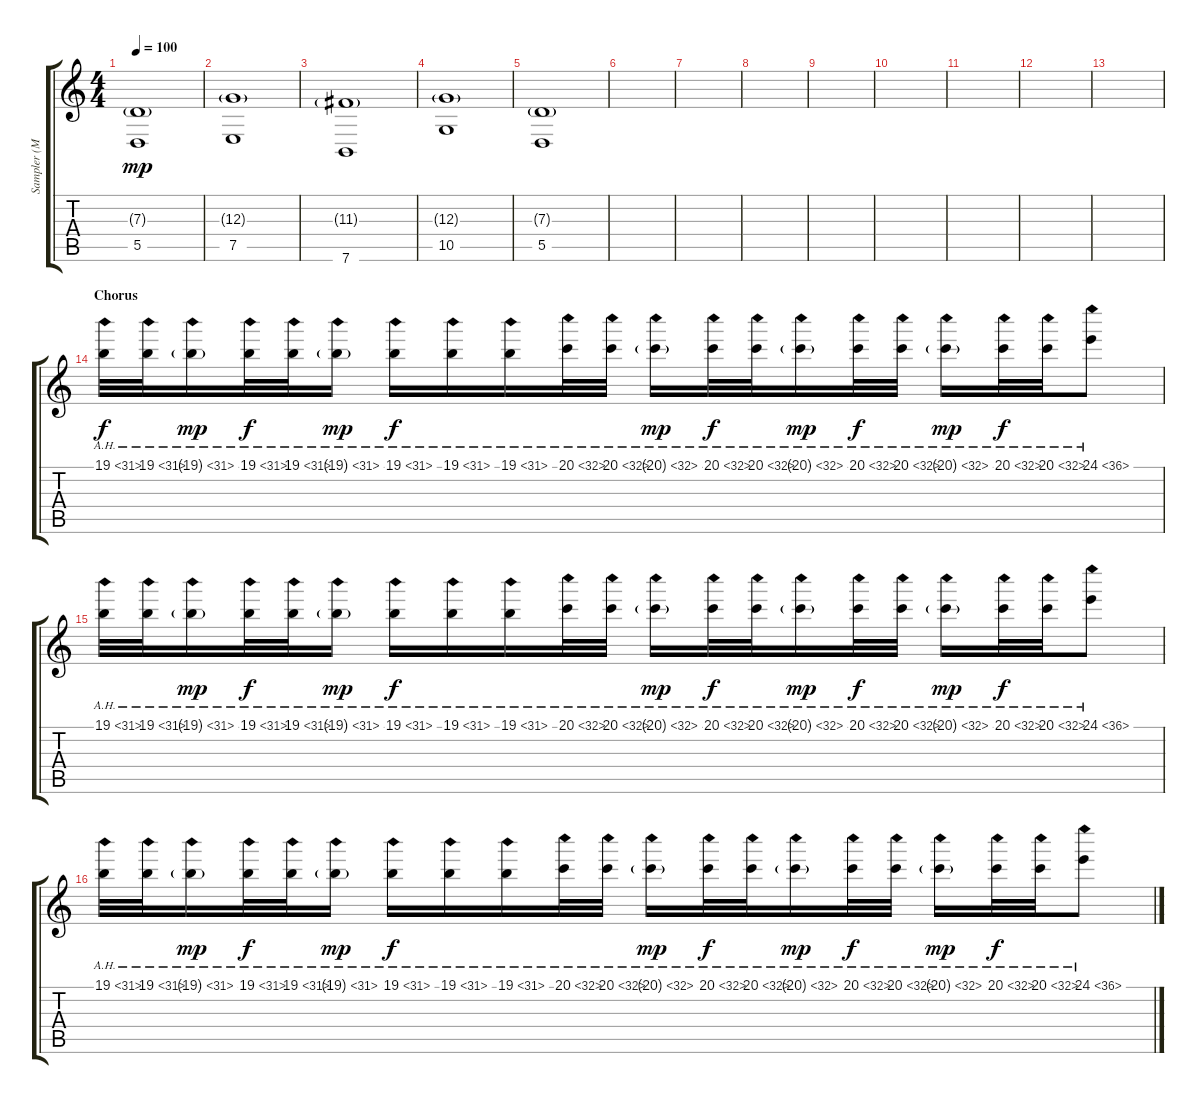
\track ("Sampler (Mr.Hahn)" "Sampler (M") {instrument flute}
\staff {score tabs}
\tuning (E4 B3 G3 D3 A2 E2) {hide}
\ts (4 4)
\tempo 100
\clef g2
\ks c
(7.3{g} 5.5).1{dy mp} |
(12.3{g} 7.5).1{volume 8 instrument pad2warm} |
(11.3{g} 7.6).1 |
(12.3{g} 10.5).1 |
(7.3{g} 5.5).1 |
|
|
|
|
|
|
|
|
\section ("" "Chorus")
19.1{ah 12}.32{dy f balance 8} 19.1{ah 12}.32 19.1{ah 12 g}.16{dy mp} 19.1{ah 12}.32{dy f} 19.1{ah 12}.32 19.1{ah 12 g}.16{dy mp} 19.1{ah 12}.16{dy f} 19.1{ah 12}.16 19.1{ah 12}.16 20.1{ah 12}.32 20.1{ah 12}.32 20.1{ah 12 g}.16{dy mp} 20.1{ah 12}.32{dy f} 20.1{ah 12}.32 20.1{ah 12 g}.16{dy mp} 20.1{ah 12}.32{dy f} 20.1{ah 12}.32 20.1{ah 12 g}.16{dy mp} 20.1{ah 12}.32{dy f} 20.1{ah 12}.32 24.1{ah 12}.8 |
19.1{ah 12}.32{balance 8} 19.1{ah 12}.32 19.1{ah 12 g}.16{dy mp} 19.1{ah 12}.32{dy f} 19.1{ah 12}.32 19.1{ah 12 g}.16{dy mp} 19.1{ah 12}.16{dy f} 19.1{ah 12}.16 19.1{ah 12}.16 20.1{ah 12}.32 20.1{ah 12}.32 20.1{ah 12 g}.16{dy mp} 20.1{ah 12}.32{dy f} 20.1{ah 12}.32 20.1{ah 12 g}.16{dy mp} 20.1{ah 12}.32{dy f} 20.1{ah 12}.32 20.1{ah 12 g}.16{dy mp} 20.1{ah 12}.32{dy f} 20.1{ah 12}.32 24.1{ah 12}.8 |
19.1{ah 12}.32{balance 8} 19.1{ah 12}.32 19.1{ah 12 g}.16{dy mp} 19.1{ah 12}.32{dy f} 19.1{ah 12}.32 19.1{ah 12 g}.16{dy mp} 19.1{ah 12}.16{dy f} 19.1{ah 12}.16 19.1{ah 12}.16 20.1{ah 12}.32 20.1{ah 12}.32 20.1{ah 12 g}.16{dy mp} 20.1{ah 12}.32{dy f} 20.1{ah 12}.32 20.1{ah 12 g}.16{dy mp} 20.1{ah 12}.32{dy f} 20.1{ah 12}.32 20.1{ah 12 g}.16{dy mp} 20.1{ah 12}.32{dy f} 20.1{ah 12}.32 24.1{ah 12}.8
